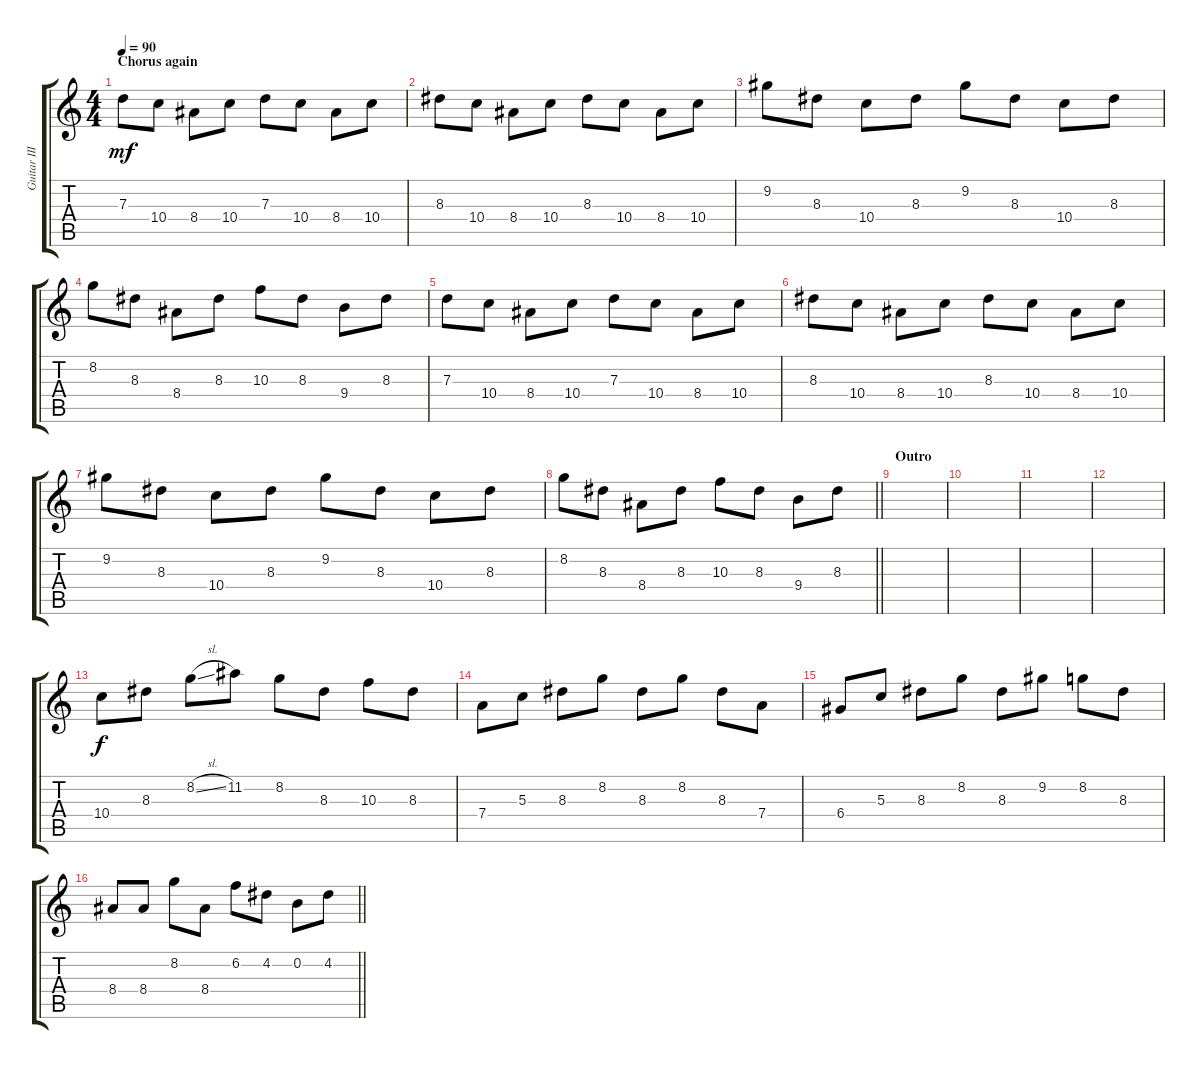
\track ("Guitar III" "Guitar III") {mute instrument distortionguitar}
\staff {score tabs}
\tuning (E4 B3 G3 D3 A2 E2) {hide}
\ts (4 4)
\section ("" "Chorus again")
\tempo 90
\clef g2
\ks c
7.3.8{dy mf} 10.4.8 8.4.8 10.4.8 7.3.8 10.4.8 8.4.8 10.4.8 |
8.3.8 10.4.8 8.4.8 10.4.8 8.3.8 10.4.8 8.4.8 10.4.8 |
9.2.8 8.3.8 10.4.8 8.3.8 9.2.8 8.3.8 10.4.8 8.3.8 |
8.2.8 8.3.8 8.4.8 8.3.8 10.3.8 8.3.8 9.4.8 8.3.8 |
7.3.8 10.4.8 8.4.8 10.4.8 7.3.8 10.4.8 8.4.8 10.4.8 |
8.3.8 10.4.8 8.4.8 10.4.8 8.3.8 10.4.8 8.4.8 10.4.8 |
9.2.8 8.3.8 10.4.8 8.3.8 9.2.8 8.3.8 10.4.8 8.3.8 |
\barLineRight lightlight
8.2.8 8.3.8 8.4.8 8.3.8 10.3.8 8.3.8 9.4.8 8.3.8 |
\section ("" "Outro")
|
|
|
|
10.4.8{dy f} 8.3.8 8.2{sl}.8 11.2.8 8.2.8 8.3.8 10.3.8 8.3.8 |
7.4.8 5.3.8 8.3.8 8.2.8 8.3.8 8.2.8 8.3.8 7.4.8 |
6.4.8 5.3.8 8.3.8 8.2.8 8.3.8 9.2.8 8.2.8 8.3.8 |
\barLineRight lightlight
8.4.8 8.4.8 8.2.8 8.4.8 6.2.8 4.2.8 0.2.8 4.2.8
